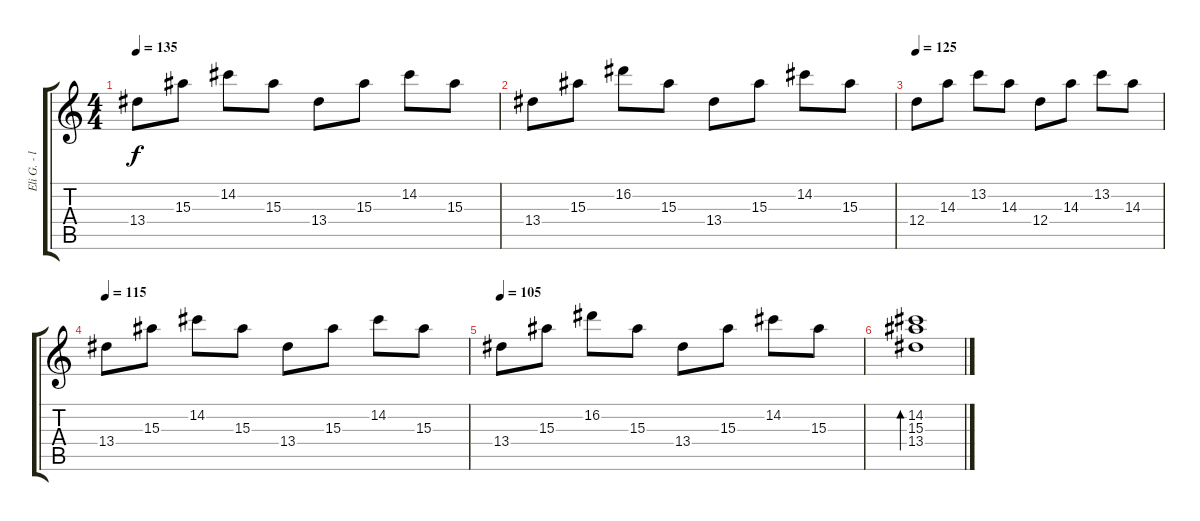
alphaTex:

\track ("Eli G. - lead" "Eli G. - l") {instrument distortionguitar}
\staff {score tabs}
\tuning (E4 B3 G3 D3 A2 E2) {hide}
\ts (4 4)
\tempo 135
\clef g2
\ks c
13.4.8{dy f} 15.3.8 14.2.8 15.3.8 13.4.8 15.3.8 14.2.8 15.3.8 |
13.4.8 15.3.8 16.2.8 15.3.8 13.4.8 15.3.8 14.2.8 15.3.8 |
\tempo 125
12.4.8 14.3.8 13.2.8 14.3.8 12.4.8 14.3.8 13.2.8 14.3.8 |
\tempo 115
13.4.8 15.3.8 14.2.8 15.3.8 13.4.8 15.3.8 14.2.8 15.3.8 |
\tempo 105
13.4.8 15.3.8 16.2.8 15.3.8 13.4.8 15.3.8 14.2.8 15.3.8 |
(14.2 15.3 13.4).1{bd 60 instrument electricguitarclean}
